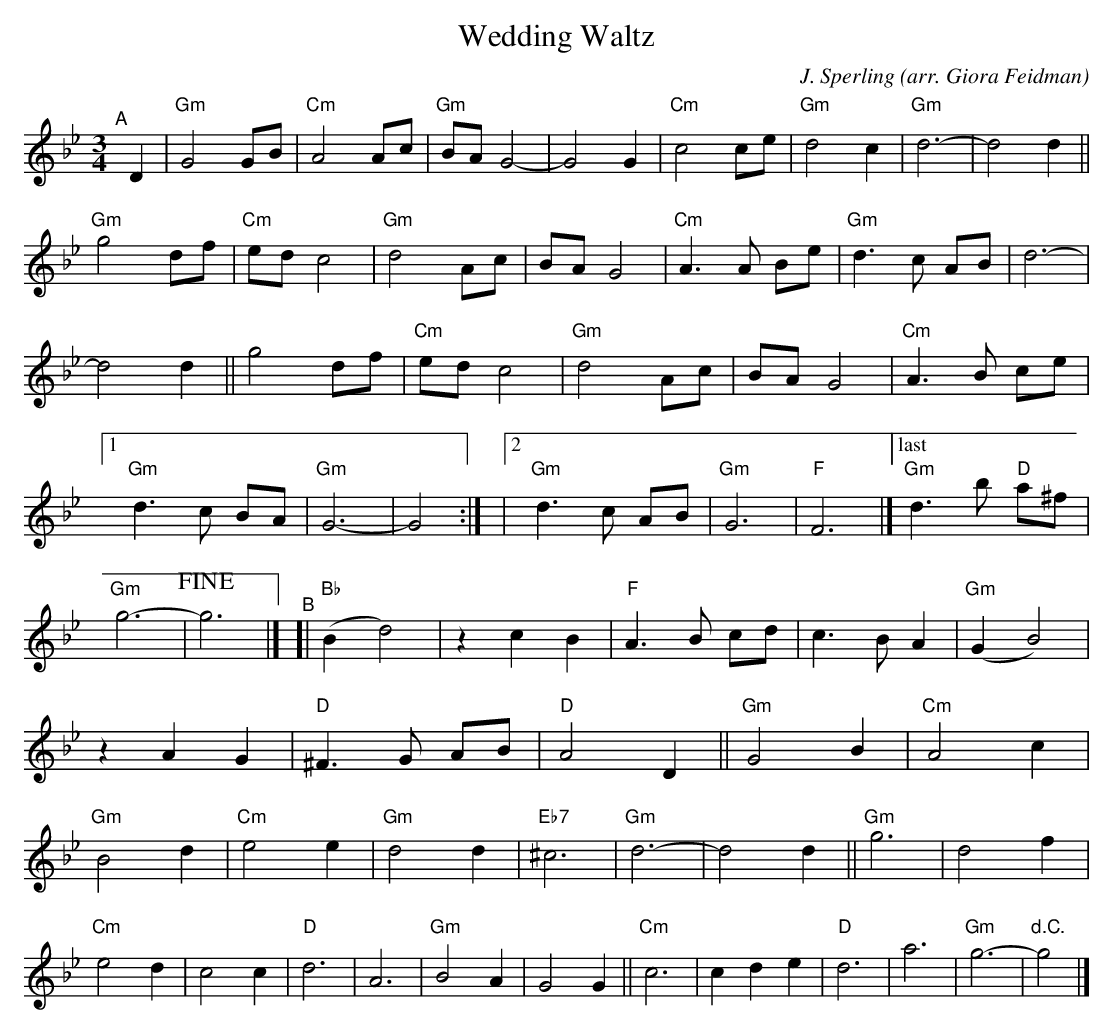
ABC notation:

X:1
T: Wedding Waltz
C: J. Sperling
O: arr. Giora Feidman
M: 3/4
L: 1/8
K: Gm
"^A"[|] D2 |\
"Gm"G4 GB | "Cm"A4 Ac | "Gm"BA G4- | G4 G2 |\
"Cm"c4 ce | "Gm"d4 c2 | "Gm"d6- | d4 d2 ||\
"Gm"g4 df | "Cm"ed c4 | "Gm"d4 Ac | BA G4 |
"Cm"A3 A Be | "Gm"d3 c AB | d6- | d4 d2 ||\
g4 df | "Cm"ed c4 | "Gm"d4 Ac | BA G4 |\
"Cm"A3 B ce |[1 "Gm"d3 c BA | "Gm"G6- | G4 :|
|[2 "Gm"d3 c AB | "Gm"G6 | "F"F6 |]\
 ["last" "Gm"d3 b "D"a^f | "Gm"g6- | !fine!g6 |]\
"^B"[|\
"Bb"(B2 d4) | z2 c2 B2 | "F"A3 B cd | c3 B A2 |
"Gm"(G2 B4) | z2 A2 G2 | "D"^F3 G AB | "D"A4 D2 ||\
"Gm"G4 B2 | "Cm"A4 c2 | "Gm"B4 d2 | "Cm"e4 e2 |\
"Gm"d4 d2 | "Eb7"^c6 | "Gm"d6- | d4 d2 ||
"Gm"g6 | d4 f2 |\
"Cm"e4 d2 | c4 c2 | "D"d6 | A6 | "Gm"B4 A2 | G4 G2 ||\
"Cm"c6 | c2 d2 e2 | "D"d6 | a6 | "Gm"g6- | "^d.C."g4 |]
